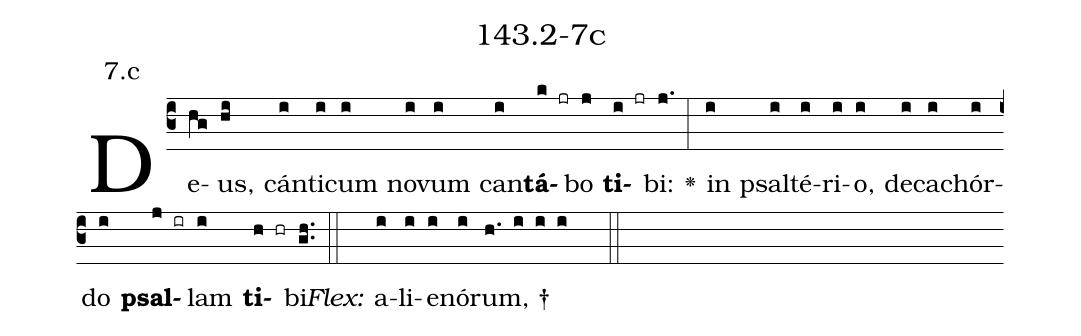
name: 143.2-7c;
annotation: 7.c;
%%
(c3)De(hg)us,(hi) cán(i)ti(i)cum(i) no(i)vum(i) can(i)<b>tá</b>(k jr)bo(j) <b>ti</b>(i jr)bi:(j.) <v>\greheightstar</v>(:) in(i) psal(i)té(i)ri(i)o,(i) de(i)ca(i)chór(i)do(i) <b>psal</b>(j ir)lam(i) <b>ti</b>(h hr)bi.(gh..) (::)
<i>Flex:</i>()  a(i)li(i)e(i)nó(i)rum, †(h. i i i  ::)

%E(i) u(i) o(j) u(i) a(h) e.(gh..) (::)
